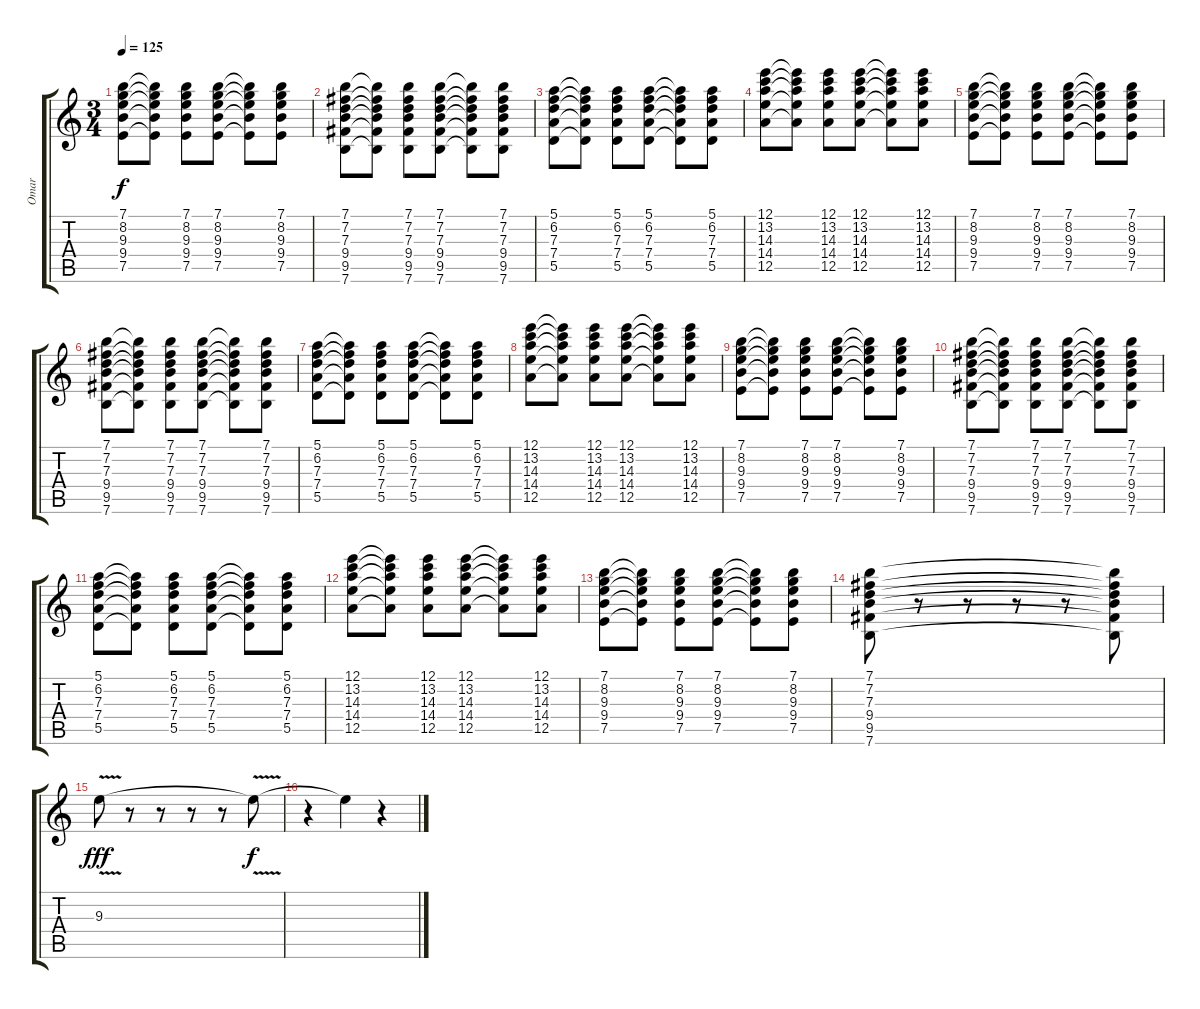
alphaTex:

\track ("Omar" "Omar") {instrument overdrivenguitar}
\staff {score tabs}
\tuning (E4 B3 G3 D3 A2 E2) {hide}
\ts (3 4)
\tempo 125
\clef g2
\ks c
(7.1 8.2 9.3 9.4 7.5).8{dy f} (7.1{t} 8.2{t} 9.3{t} 9.4{t} 7.5{t}).8 (7.1 8.2 9.3 9.4 7.5).8 (7.1 8.2 9.3 9.4 7.5).8 (7.1{t} 8.2{t} 9.3{t} 9.4{t} 7.5{t}).8 (7.1 8.2 9.3 9.4 7.5).8 |
(7.1 7.2 7.3 9.4 9.5 7.6).8 (7.1{t} 7.2{t} 7.3{t} 9.4{t} 9.5{t} 7.6{t}).8 (7.1 7.2 7.3 9.4 9.5 7.6).8 (7.1 7.2 7.3 9.4 9.5 7.6).8 (7.1{t} 7.2{t} 7.3{t} 9.4{t} 9.5{t} 7.6{t}).8 (7.1 7.2 7.3 9.4 9.5 7.6).8 |
(5.1 6.2 7.3 7.4 5.5).8 (5.1{t} 6.2{t} 7.3{t} 7.4{t} 5.5{t}).8 (5.1 6.2 7.3 7.4 5.5).8 (5.1 6.2 7.3 7.4 5.5).8 (5.1{t} 6.2{t} 7.3{t} 7.4{t} 5.5{t}).8 (5.1 6.2 7.3 7.4 5.5).8 |
(12.1 13.2 14.3 14.4 12.5).8 (12.1{t} 13.2{t} 14.3{t} 14.4{t} 12.5{t}).8 (12.1 13.2 14.3 14.4 12.5).8 (12.1 13.2 14.3 14.4 12.5).8 (12.1{t} 13.2{t} 14.3{t} 14.4{t} 12.5{t}).8 (12.1 13.2 14.3 14.4 12.5).8 |
(7.1 8.2 9.3 9.4 7.5).8 (7.1{t} 8.2{t} 9.3{t} 9.4{t} 7.5{t}).8 (7.1 8.2 9.3 9.4 7.5).8 (7.1 8.2 9.3 9.4 7.5).8 (7.1{t} 8.2{t} 9.3{t} 9.4{t} 7.5{t}).8 (7.1 8.2 9.3 9.4 7.5).8 |
(7.1 7.2 7.3 9.4 9.5 7.6).8 (7.1{t} 7.2{t} 7.3{t} 9.4{t} 9.5{t} 7.6{t}).8 (7.1 7.2 7.3 9.4 9.5 7.6).8 (7.1 7.2 7.3 9.4 9.5 7.6).8 (7.1{t} 7.2{t} 7.3{t} 9.4{t} 9.5{t} 7.6{t}).8 (7.1 7.2 7.3 9.4 9.5 7.6).8 |
(5.1 6.2 7.3 7.4 5.5).8 (5.1{t} 6.2{t} 7.3{t} 7.4{t} 5.5{t}).8 (5.1 6.2 7.3 7.4 5.5).8 (5.1 6.2 7.3 7.4 5.5).8 (5.1{t} 6.2{t} 7.3{t} 7.4{t} 5.5{t}).8 (5.1 6.2 7.3 7.4 5.5).8 |
(12.1 13.2 14.3 14.4 12.5).8 (12.1{t} 13.2{t} 14.3{t} 14.4{t} 12.5{t}).8 (12.1 13.2 14.3 14.4 12.5).8 (12.1 13.2 14.3 14.4 12.5).8 (12.1{t} 13.2{t} 14.3{t} 14.4{t} 12.5{t}).8 (12.1 13.2 14.3 14.4 12.5).8 |
(7.1 8.2 9.3 9.4 7.5).8 (7.1{t} 8.2{t} 9.3{t} 9.4{t} 7.5{t}).8 (7.1 8.2 9.3 9.4 7.5).8 (7.1 8.2 9.3 9.4 7.5).8 (7.1{t} 8.2{t} 9.3{t} 9.4{t} 7.5{t}).8 (7.1 8.2 9.3 9.4 7.5).8 |
(7.1 7.2 7.3 9.4 9.5 7.6).8 (7.1{t} 7.2{t} 7.3{t} 9.4{t} 9.5{t} 7.6{t}).8 (7.1 7.2 7.3 9.4 9.5 7.6).8 (7.1 7.2 7.3 9.4 9.5 7.6).8 (7.1{t} 7.2{t} 7.3{t} 9.4{t} 9.5{t} 7.6{t}).8 (7.1 7.2 7.3 9.4 9.5 7.6).8 |
(5.1 6.2 7.3 7.4 5.5).8 (5.1{t} 6.2{t} 7.3{t} 7.4{t} 5.5{t}).8 (5.1 6.2 7.3 7.4 5.5).8 (5.1 6.2 7.3 7.4 5.5).8 (5.1{t} 6.2{t} 7.3{t} 7.4{t} 5.5{t}).8 (5.1 6.2 7.3 7.4 5.5).8 |
(12.1 13.2 14.3 14.4 12.5).8 (12.1{t} 13.2{t} 14.3{t} 14.4{t} 12.5{t}).8 (12.1 13.2 14.3 14.4 12.5).8 (12.1 13.2 14.3 14.4 12.5).8 (12.1{t} 13.2{t} 14.3{t} 14.4{t} 12.5{t}).8 (12.1 13.2 14.3 14.4 12.5).8 |
(7.1 8.2 9.3 9.4 7.5).8 (7.1{t} 8.2{t} 9.3{t} 9.4{t} 7.5{t}).8 (7.1 8.2 9.3 9.4 7.5).8 (7.1 8.2 9.3 9.4 7.5).8 (7.1{t} 8.2{t} 9.3{t} 9.4{t} 7.5{t}).8 (7.1 8.2 9.3 9.4 7.5).8 |
(7.1 7.2 7.3 9.4 9.5 7.6).8 r.8 r.8 r.8 r.8 (7.1{t} 7.2{t} 7.3{t} 9.4{t} 9.5{t} 7.6{t}).8 |
9.3{v}.8{dy fff} r.8 r.8 r.8 r.8 9.3{t}.8{dy f} |
r.4 9.3{t}.4 r.4
